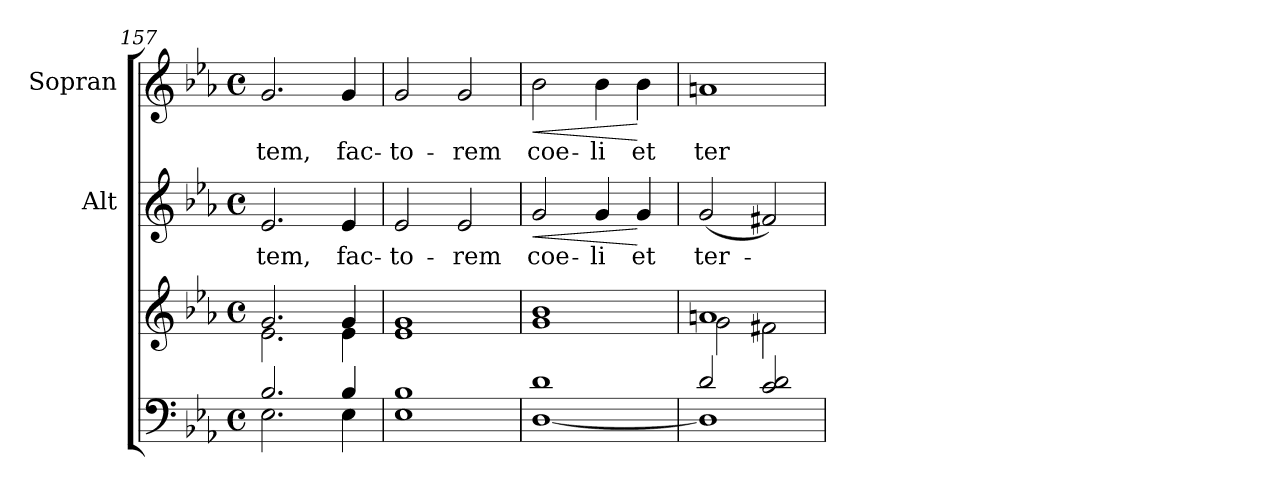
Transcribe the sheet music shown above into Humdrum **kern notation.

**kern	**kern	**kern	**text	**dynam	**kern	**text	**dynam
*part3	*part3	*part2	*part2	*part2	*part1	*part1	*part1
*staff4	*staff3	*staff2	*staff2	*staff2	*staff1	*staff1	*staff1
*	*	*I"Alt	*	*	*I"Sopran	*	*
*	*	*I'A.	*	*	*I'S.	*	*
*clefF4	*clefG2	*clefG2	*	*	*clefG2	*	*
*k[b-e-a-]	*k[b-e-a-]	*k[b-e-a-]	*	*	*k[b-e-a-]	*	*
*E-:	*E-:	*E-:	*	*	*E-:	*	*
*M4/4	*M4/4	*M4/4	*	*	*M4/4	*	*
*met(c)	*met(c)	*met(c)	*	*	*met(c)	*	*
=157	=157	=157	=157	=157	=157	=157	=157
*^	*^	*	*	*	*	*	*
!	!	!	!	!	!LO:LY:b	!	!	!LO:LY:b	!
2.B-/	2.E-\	2.g/	2.e-\	2.e-/	-tem,	.	2.g/	-tem,	.
!	!	!	!	!	!LO:LY:b	!	!	!LO:LY:b	!
4B-/	4E-\	4g/	4e-\	4e-/	fac-	.	4g/	fac-	.
=158	=158	=158	=158	=158	=158	=158	=158	=158	=158
!	!	!	!	!	!LO:LY:b	!	!	!LO:LY:b	!
1B-	1E-	1g	1e-	2e-/	-to-	.	2g/	-to-	.
!	!	!	!	!	!LO:LY:b	!	!	!LO:LY:b	!
.	.	.	.	2e-/	-rem	.	2g/	-rem	.
=159	=159	=159	=159	=159	=159	=159	=159	=159	=159
!	!	!	!	!	!LO:LY:b	!LO:HP:b	!	!LO:LY:b	!LO:HP:b
1d	[<1D	1b-	1g	2g/	coe-	<	2b-\	coe-	<
!	!	!	!	!	!LO:LY:b	!	!	!LO:LY:b	!
.	.	.	.	4g/	-li	.	4b-\	-li	.
!	!	!	!	!	!LO:LY:b	!	!	!LO:LY:b	!
.	.	.	.	4g/	et	[	4b-\	et	[
=160	=160	=160	=160	=160	=160	=160	=160	=160	=160
!	!	!	!	!	!LO:LY:b	!	!	!LO:LY:b	!
2d/	1D]	1an	2g\	(<2g/	ter-	.	1an	ter-	.
2c/ 2d/	.	.	2f#X\	2f#X/)	.	.	.	.	.
*v	*v	*	*	*	*	*	*	*	*
*	*v	*v	*	*	*	*	*	*
=	=	=	=	=	=	=	=
*-	*-	*-	*-	*-	*-	*-	*-
